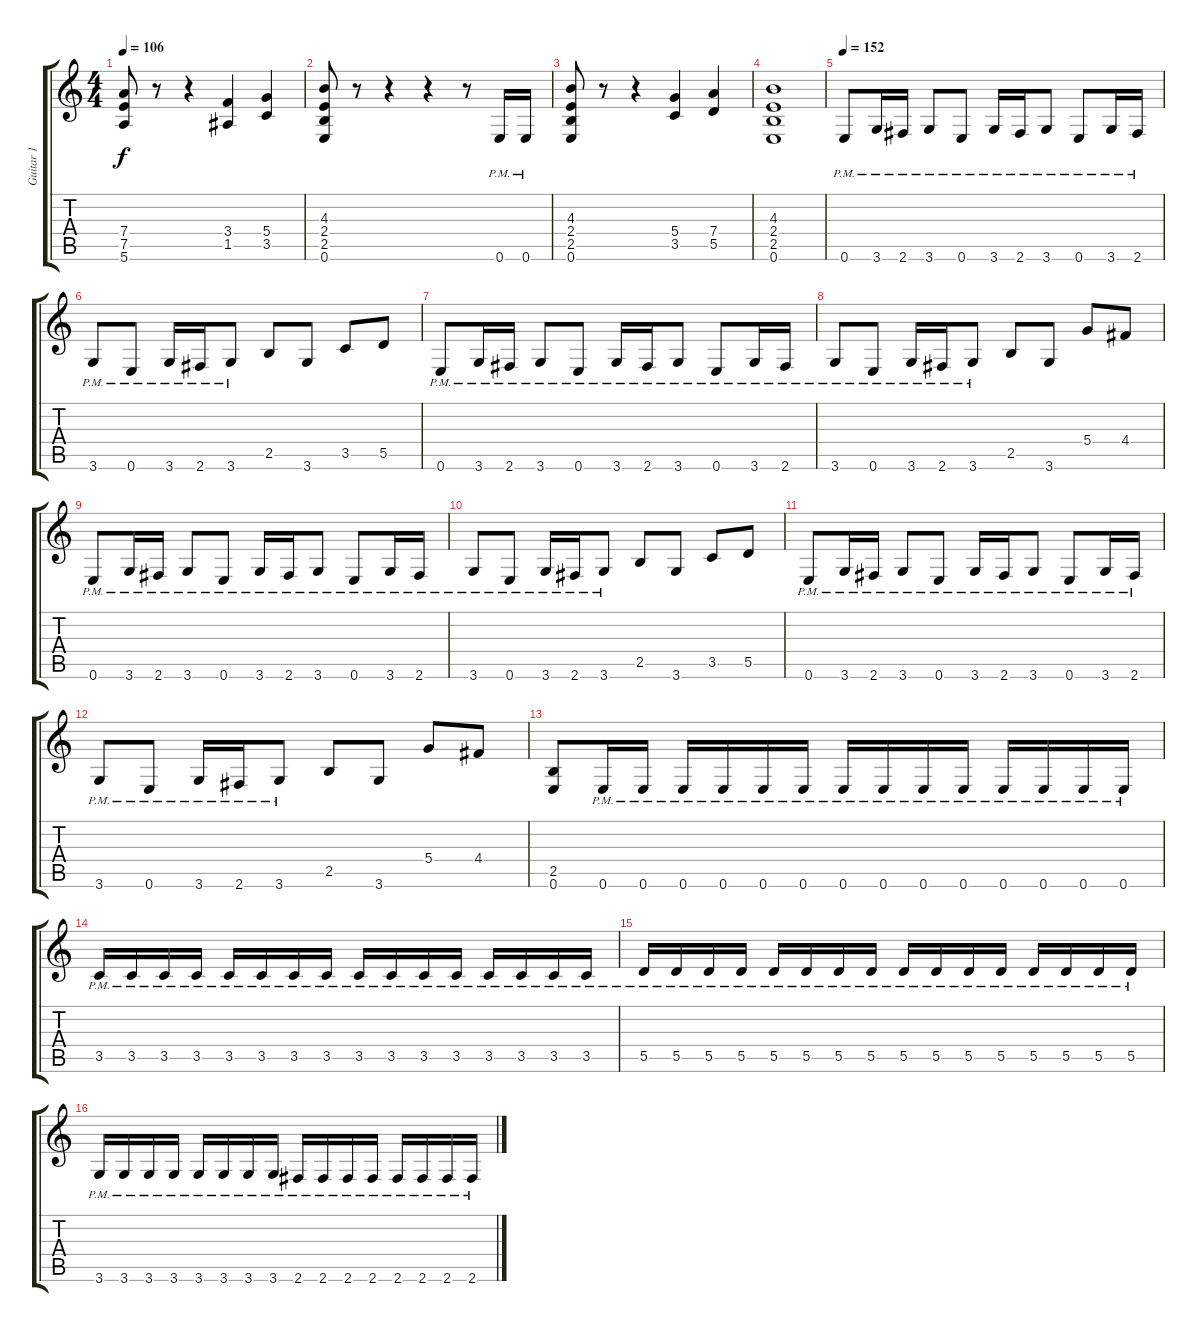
\track ("Guitar 1" "Guitar 1") {instrument distortionguitar}
\staff {score tabs}
\tuning (E4 B3 G3 D3 A2 E2) {hide}
\ts (4 4)
\tempo 106
\clef g2
\ks c
(7.4 7.5 5.6).8{dy f} r.8 r.4 (3.4 1.5).4 (5.4 3.5).4 |
(4.3 2.4 2.5 0.6).8 r.8 r.4 r.4 r.8 0.6{pm}.16 0.6{pm}.16 |
(4.3 2.4 2.5 0.6).8 r.8 r.4 (5.4 3.5).4 (7.4 5.5).4 |
(4.3 2.4 2.5 0.6).1 |
\tempo 152
0.6{pm}.8 3.6{pm}.16 2.6{pm}.16 3.6{pm}.8 0.6{pm}.8 3.6{pm}.16 2.6{pm}.16 3.6{pm}.8 0.6{pm}.8 3.6{pm}.16 2.6{pm}.16 |
3.6{pm}.8 0.6{pm}.8 3.6{pm}.16 2.6{pm}.16 3.6{pm}.8 2.5.8 3.6.8 3.5.8 5.5.8 |
0.6{pm}.8 3.6{pm}.16 2.6{pm}.16 3.6{pm}.8 0.6{pm}.8 3.6{pm}.16 2.6{pm}.16 3.6{pm}.8 0.6{pm}.8 3.6{pm}.16 2.6{pm}.16 |
3.6{pm}.8 0.6{pm}.8 3.6{pm}.16 2.6{pm}.16 3.6{pm}.8 2.5.8 3.6.8 5.4.8 4.4.8 |
0.6{pm}.8 3.6{pm}.16 2.6{pm}.16 3.6{pm}.8 0.6{pm}.8 3.6{pm}.16 2.6{pm}.16 3.6{pm}.8 0.6{pm}.8 3.6{pm}.16 2.6{pm}.16 |
3.6{pm}.8 0.6{pm}.8 3.6{pm}.16 2.6{pm}.16 3.6{pm}.8 2.5.8 3.6.8 3.5.8 5.5.8 |
0.6{pm}.8 3.6{pm}.16 2.6{pm}.16 3.6{pm}.8 0.6{pm}.8 3.6{pm}.16 2.6{pm}.16 3.6{pm}.8 0.6{pm}.8 3.6{pm}.16 2.6{pm}.16 |
3.6{pm}.8 0.6{pm}.8 3.6{pm}.16 2.6{pm}.16 3.6{pm}.8 2.5.8 3.6.8 5.4.8 4.4.8 |
(2.5 0.6).8 0.6{pm}.16 0.6{pm}.16 0.6{pm}.16 0.6{pm}.16 0.6{pm}.16 0.6{pm}.16 0.6{pm}.16 0.6{pm}.16 0.6{pm}.16 0.6{pm}.16 0.6{pm}.16 0.6{pm}.16 0.6{pm}.16 0.6{pm}.16 |
3.5{pm}.16 3.5{pm}.16 3.5{pm}.16 3.5{pm}.16 3.5{pm}.16 3.5{pm}.16 3.5{pm}.16 3.5{pm}.16 3.5{pm}.16 3.5{pm}.16 3.5{pm}.16 3.5{pm}.16 3.5{pm}.16 3.5{pm}.16 3.5{pm}.16 3.5{pm}.16 |
5.5{pm}.16 5.5{pm}.16 5.5{pm}.16 5.5{pm}.16 5.5{pm}.16 5.5{pm}.16 5.5{pm}.16 5.5{pm}.16 5.5{pm}.16 5.5{pm}.16 5.5{pm}.16 5.5{pm}.16 5.5{pm}.16 5.5{pm}.16 5.5{pm}.16 5.5{pm}.16 |
3.6{pm}.16 3.6{pm}.16 3.6{pm}.16 3.6{pm}.16 3.6{pm}.16 3.6{pm}.16 3.6{pm}.16 3.6{pm}.16 2.6{pm}.16 2.6{pm}.16 2.6{pm}.16 2.6{pm}.16 2.6{pm}.16 2.6{pm}.16 2.6{pm}.16 2.6{pm}.16
